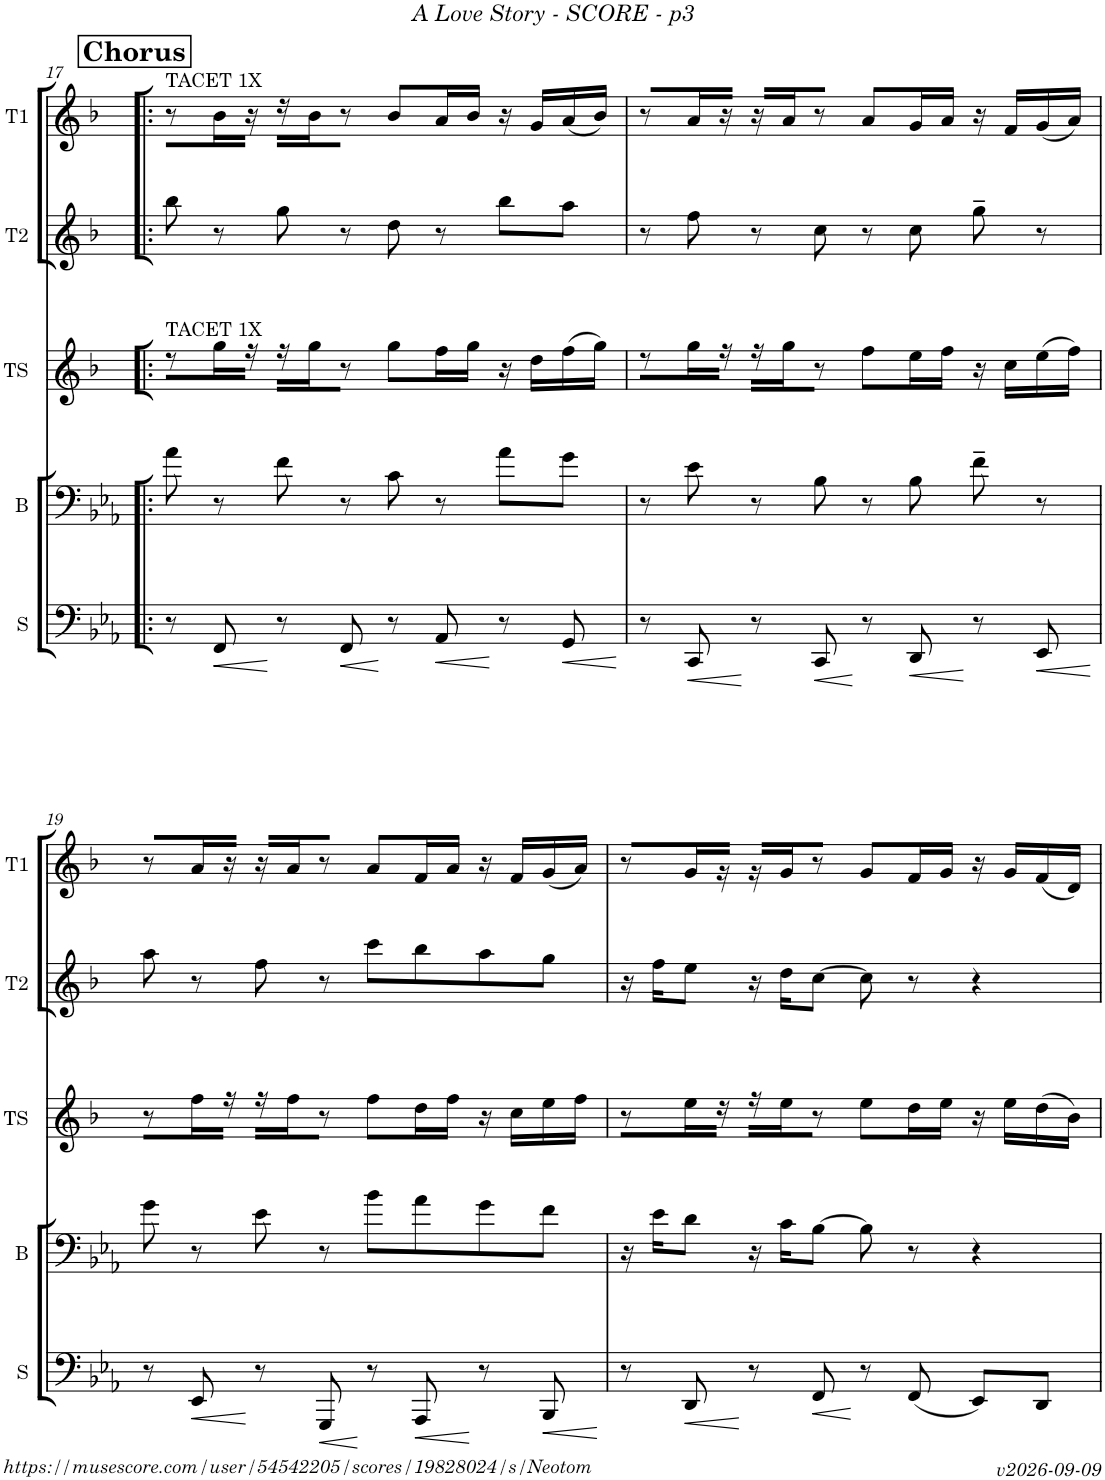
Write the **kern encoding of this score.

**kern	**kern	**kern	**kern	**kern
*part5	*part4	*part3	*part2	*part1
*staff5	*staff4	*staff3	*staff2	*staff1
*I"Sousa	*I"Trombone	*I"Tenor Sax	*I"Trumpet 2	*I"Trumpet 1
*I'S	*	*I'TS	*I'T2	*I'T1
!!LO:PB:g=z
*clefF4	*clefF4	*clefG2	*clefG2	*clefG2
*	*	*Trd8c14	*Trd1c2	*Trd1c2
*k[b-e-a-]	*k[b-e-a-]	*k[b-]	*k[b-]	*k[b-]
*M4/4	*M4/4	*M4/4	*M4/4	*M4/4
!!LO:REH:place=s1:a:B:cj:fs=14:t=Chorus
=17!|:	=17!|:	=17!|:	=17!|:	=17!|:
!	!	!	!	!LO:TX:a:t=TACET 1X
!	!	!LO:TX:a:t=TACET 1X	!	!
8r	8a-\	8r	8bb-\	8r
8FF/	8r	16gg\L	8r	16b-\L
.	.	16rff	.	16r
8r	8f\	16r	8gg\	16r
.	.	16gg\J	.	16b-\J
8FF/	8r	8r	8r	8r
8r	8c\	8gg\L	8dd\	8b-/L
8AA-/	8r	16ff\L	8r	16a/L
.	.	16gg\JJ	.	16b-/JJ
8r	8a-\L	16r	8bb-\L	16r
.	.	16dd\LL	.	16g/LL
8GG/	8g\J	(16ff\	8aa\J	(16a/
.	.	16gg\JJ)	.	16b-/JJ)
=18	=18	=18	=18	=18
8r	8r	8r	8r	8r
8CC/	8e-\	16gg\L	8ff\	16a/L
.	.	16rff	.	16r
8r	8r	16r	8r	16r
.	.	16gg\J	.	16a/J
8CC/	8B-\	8r	8cc\	8r
8r	8r	8ff\L	8r	8a/L
8DD/	8B-\	16ee\L	8cc\	16g/L
.	.	16ff\JJ	.	16a/JJ
8r	8f~\	16r	8gg~\	16r
.	.	16cc\LL	.	16f/LL
8EE-/	8r	(16ee\	8r	(16g/
.	.	16ff\JJ)	.	16a/JJ)
!!LO:LB:g=z
=19	=19	=19	=19	=19
8r	8g\	8r	8aa\	8r
8EE-/	8r	16ff\L	8r	16a/L
.	.	16rff	.	16r
8r	8e-\	16r	8ff\	16r
.	.	16ff\J	.	16a/J
8GGG/	8r	8r	8r	8r
8r	8b-\L	8ff\L	8ccc\L	8a/L
8AAA-/	8a-\	16dd\L	8bb-\	16f/L
.	.	16ff\JJ	.	16a/JJ
8r	8g\	16r	8aa\	16r
.	.	16cc\LL	.	16f/LL
8BBB-/	8f\J	16ee\	8gg\J	(16g/
.	.	16ff\JJ	.	16a/JJ)
=20	=20	=20	=20	=20
8r	16r	8r	16r	8r
.	16e-\KL	.	16ff\KL	.
8DD/	8d\J	16ee\L	8ee\J	16g/L
.	.	16rdd	.	16r
8r	16r	16r	16r	16r
.	16c\KL	16ee\J	16dd\KL	16g/J
8FF/	[8B-\J	8r	[8cc\J	8r
8r	8B-\]	8ee\L	8cc\]	8g/L
(8FF/	8r	16dd\L	8r	16f/L
.	.	16ee\JJ	.	16g/JJ
8EE-/L)	4r	16r	4r	16r
.	.	16ee\LL	.	16g/LL
8DD/J	.	(16dd\	.	(16f/
.	.	16b-\JJ)	.	16d/JJ)
=	=	=	=	=
*-	*-	*-	*-	*-
